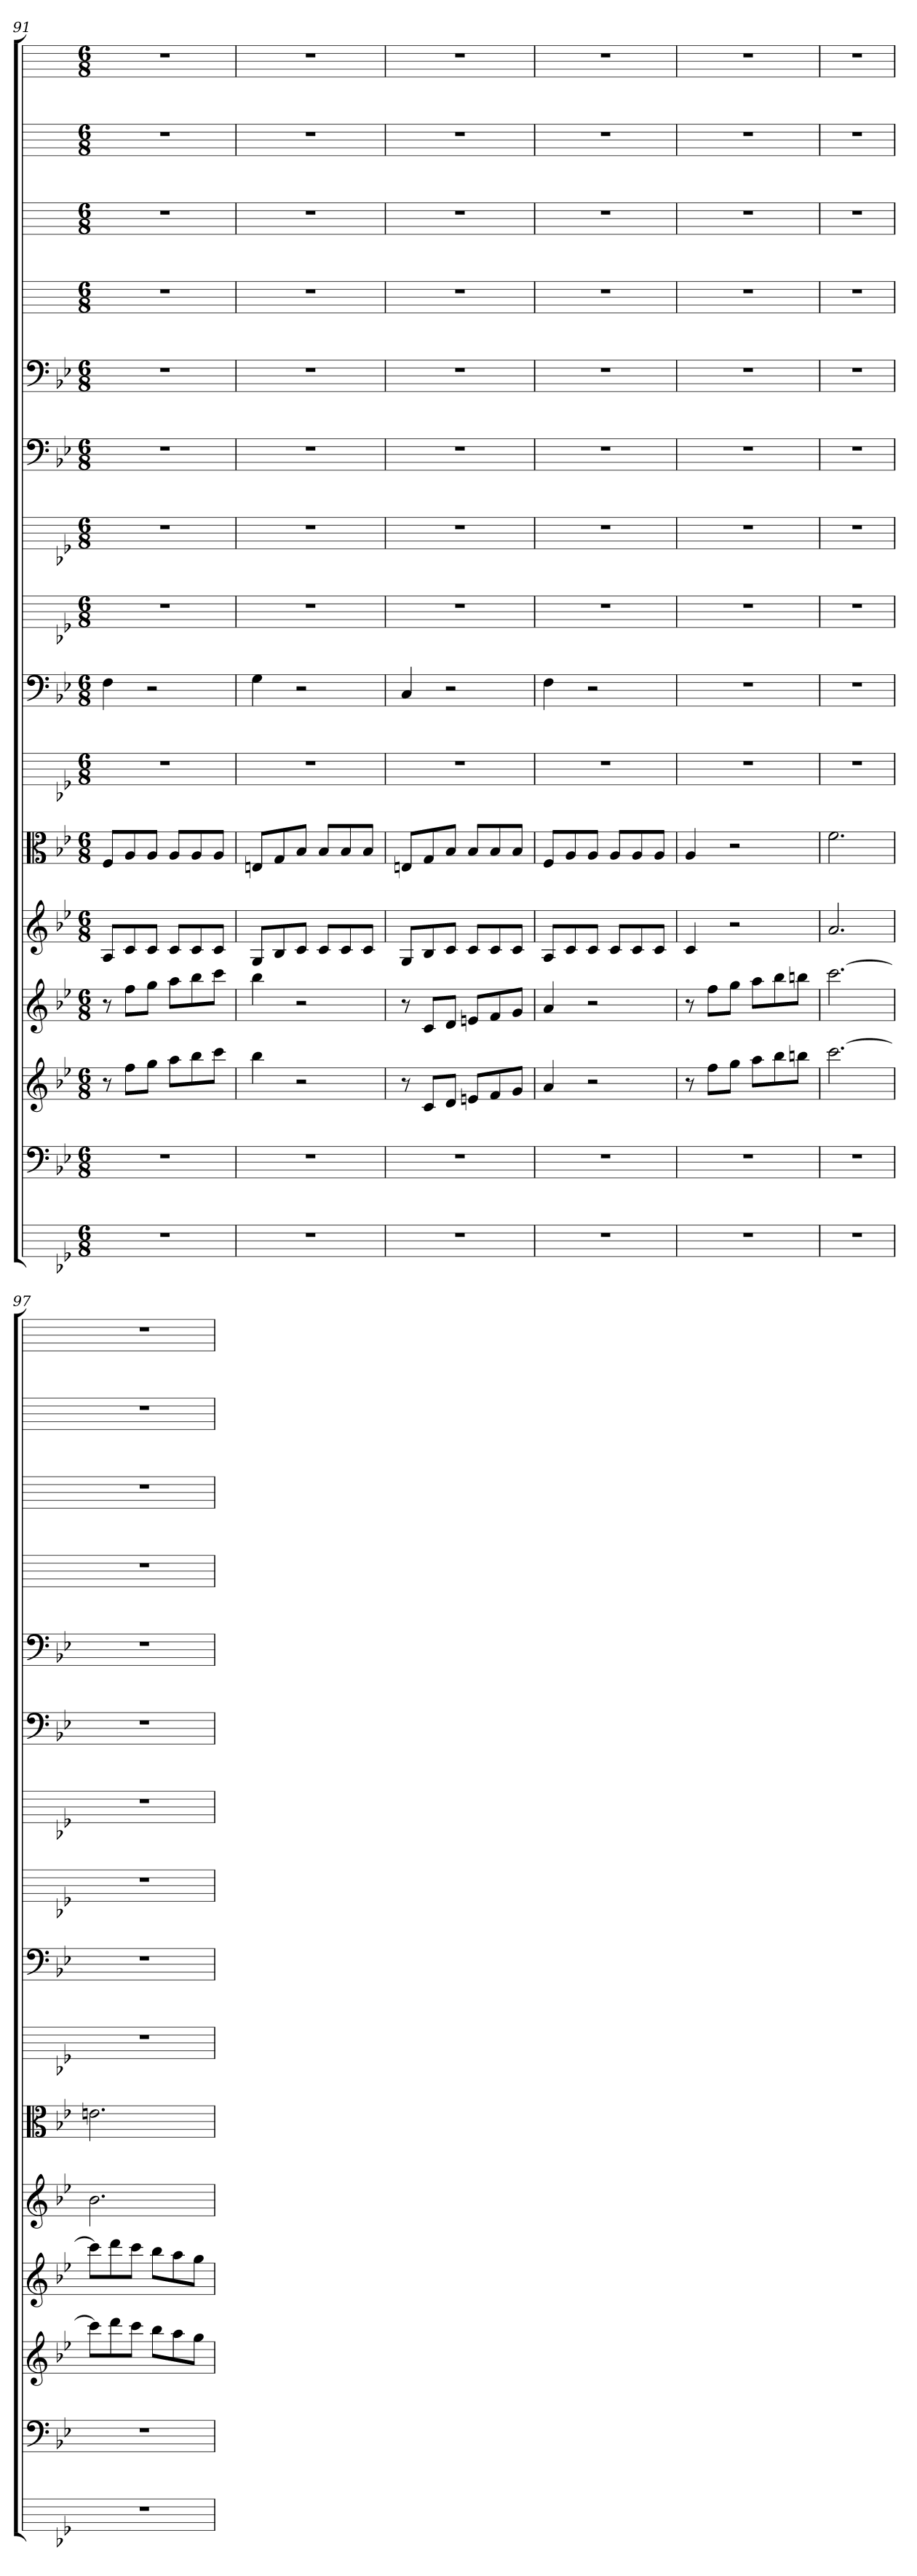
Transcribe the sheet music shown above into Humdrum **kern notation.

**kern	**kern	**kern	**kern	**kern	**kern	**kern	**kern	**kern	**kern	**kern	**kern	**kern	**kern	**kern	**kern
*part16	*part15	*part14	*part13	*part12	*part11	*part10	*part9	*part8	*part7	*part6	*part5	*part4	*part3	*part2	*part1
*staff16	*staff15	*staff14	*staff13	*staff12	*staff11	*staff10	*staff9	*staff8	*staff7	*staff6	*staff5	*staff4	*staff3	*staff2	*staff1
*	*clefF4	*	*	*	*clefC3	*	*clefF4	*	*	*clefF4	*clefF4	*	*	*	*
*k[b-e-]	*k[b-e-]	*k[b-e-]	*k[b-e-]	*k[b-e-]	*k[b-e-]	*k[b-e-]	*k[b-e-]	*k[b-e-]	*k[b-e-]	*k[b-e-]	*k[b-e-]	*k[]	*k[]	*k[]	*k[]
*M6/8	*M6/8	*M6/8	*M6/8	*M6/8	*M6/8	*M6/8	*M6/8	*M6/8	*M6/8	*M6/8	*M6/8	*M6/8	*M6/8	*M6/8	*M6/8
=91	=91	=91	=91	=91	=91	=91	=91	=91	=91	=91	=91	=91	=91	=91	=91
2.r	2.r	8r	8r	8AL	8F/L	2.r	4F	2.r	2.r	2.r	2.r	2.r	2.r	2.r	2.r
.	.	8ffL	8ffL	8c	8A/	.	.	.	.	.	.	.	.	.	.
.	.	8ggJ	8ggJ	8cJ	8A/J	.	2r	.	.	.	.	.	.	.	.
.	.	8aaL	8aaL	8cL	8A/L	.	.	.	.	.	.	.	.	.	.
.	.	8bb-	8bb-	8c	8A/	.	.	.	.	.	.	.	.	.	.
.	.	8cccJ	8cccJ	8cJ	8A/J	.	.	.	.	.	.	.	.	.	.
=92	=92	=92	=92	=92	=92	=92	=92	=92	=92	=92	=92	=92	=92	=92	=92
2.r	2.r	4bb-	4bb-	8GL	8En/L	2.r	4G	2.r	2.r	2.r	2.r	2.r	2.r	2.r	2.r
.	.	.	.	8B-	8G/	.	.	.	.	.	.	.	.	.	.
.	.	2r	2r	8cJ	8B-/J	.	2r	.	.	.	.	.	.	.	.
.	.	.	.	8cL	8B-/L	.	.	.	.	.	.	.	.	.	.
.	.	.	.	8c	8B-/	.	.	.	.	.	.	.	.	.	.
.	.	.	.	8cJ	8B-/J	.	.	.	.	.	.	.	.	.	.
=93	=93	=93	=93	=93	=93	=93	=93	=93	=93	=93	=93	=93	=93	=93	=93
2.r	2.r	8r	8r	8GL	8En/L	2.r	4C	2.r	2.r	2.r	2.r	2.r	2.r	2.r	2.r
.	.	8cL	8cL	8B-	8G/	.	.	.	.	.	.	.	.	.	.
.	.	8dJ	8dJ	8cJ	8B-/J	.	2r	.	.	.	.	.	.	.	.
.	.	8enL	8enL	8cL	8B-/L	.	.	.	.	.	.	.	.	.	.
.	.	8f	8f	8c	8B-/	.	.	.	.	.	.	.	.	.	.
.	.	8gJ	8gJ	8cJ	8B-/J	.	.	.	.	.	.	.	.	.	.
=94	=94	=94	=94	=94	=94	=94	=94	=94	=94	=94	=94	=94	=94	=94	=94
2.r	2.r	4a	4a	8AL	8F/L	2.r	4F	2.r	2.r	2.r	2.r	2.r	2.r	2.r	2.r
.	.	.	.	8c	8A/	.	.	.	.	.	.	.	.	.	.
.	.	2r	2r	8cJ	8A/J	.	2r	.	.	.	.	.	.	.	.
.	.	.	.	8cL	8A/L	.	.	.	.	.	.	.	.	.	.
.	.	.	.	8c	8A/	.	.	.	.	.	.	.	.	.	.
.	.	.	.	8cJ	8A/J	.	.	.	.	.	.	.	.	.	.
=95	=95	=95	=95	=95	=95	=95	=95	=95	=95	=95	=95	=95	=95	=95	=95
2.r	2.r	8r	8r	4c	4A	2.r	2.r	2.r	2.r	2.r	2.r	2.r	2.r	2.r	2.r
.	.	8ffL	8ffL	.	.	.	.	.	.	.	.	.	.	.	.
.	.	8ggJ	8ggJ	2r	2r	.	.	.	.	.	.	.	.	.	.
.	.	8aaL	8aaL	.	.	.	.	.	.	.	.	.	.	.	.
.	.	8bb-	8bb-	.	.	.	.	.	.	.	.	.	.	.	.
.	.	8bbnJ	8bbnJ	.	.	.	.	.	.	.	.	.	.	.	.
=96	=96	=96	=96	=96	=96	=96	=96	=96	=96	=96	=96	=96	=96	=96	=96
2.r	2.r	[2.ccc	[2.ccc	2.a	2.f	2.r	2.r	2.r	2.r	2.r	2.r	2.r	2.r	2.r	2.r
=97	=97	=97	=97	=97	=97	=97	=97	=97	=97	=97	=97	=97	=97	=97	=97
2.r	2.r	8cccL]	8cccL]	2.b-	2.en	2.r	2.r	2.r	2.r	2.r	2.r	2.r	2.r	2.r	2.r
.	.	8ddd	8ddd	.	.	.	.	.	.	.	.	.	.	.	.
.	.	8cccJ	8cccJ	.	.	.	.	.	.	.	.	.	.	.	.
.	.	8bb-L	8bb-L	.	.	.	.	.	.	.	.	.	.	.	.
.	.	8aa	8aa	.	.	.	.	.	.	.	.	.	.	.	.
.	.	8ggJ	8ggJ	.	.	.	.	.	.	.	.	.	.	.	.
=	=	=	=	=	=	=	=	=	=	=	=	=	=	=	=
*-	*-	*-	*-	*-	*-	*-	*-	*-	*-	*-	*-	*-	*-	*-	*-
